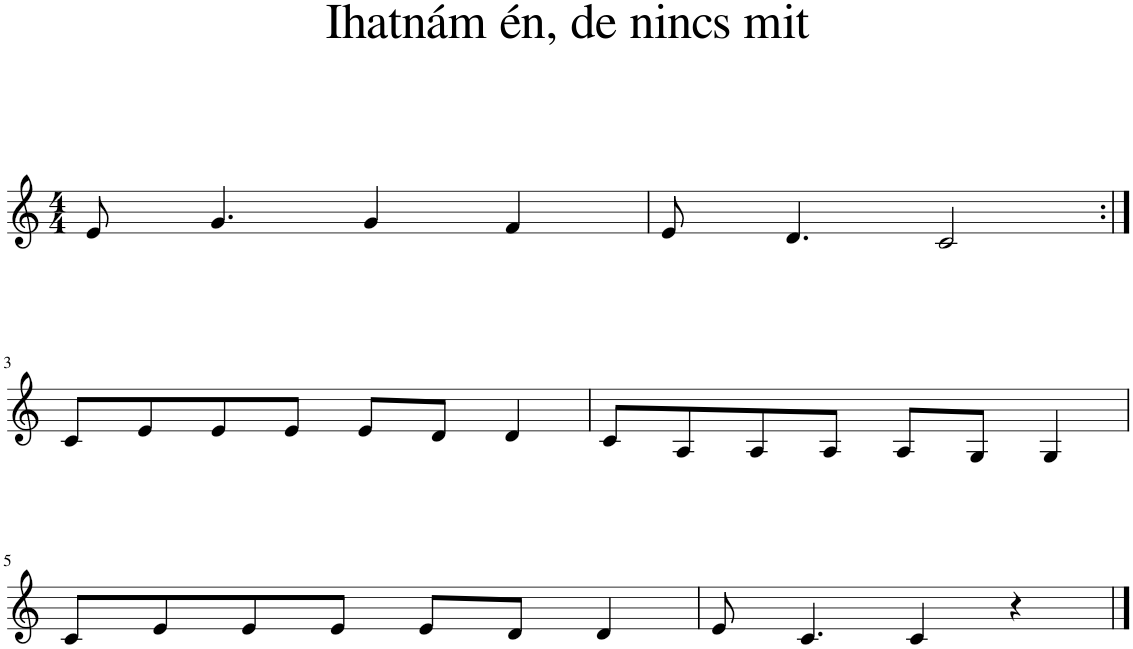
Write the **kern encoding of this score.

**kern
*part1
*staff1
*I"Piano
*I'Pno
*clefG2
*k[]
*M4/4
=1
8e/
4.g/
4g/
4f/
=2
8e/
4.d/
2c/
!!LO:LB:g=z
=3:|!
8c/L
8e/
8e/
8e/J
8e/L
8d/J
4d/
=4
8c/L
8A/
8A/
8A/J
8A/L
8G/J
4G/
!!LO:LB:g=z
=5
8c/L
8e/
8e/
8e/J
8e/L
8d/J
4d/
=6
8e/
4.c/
4c/
4r
==
*-
